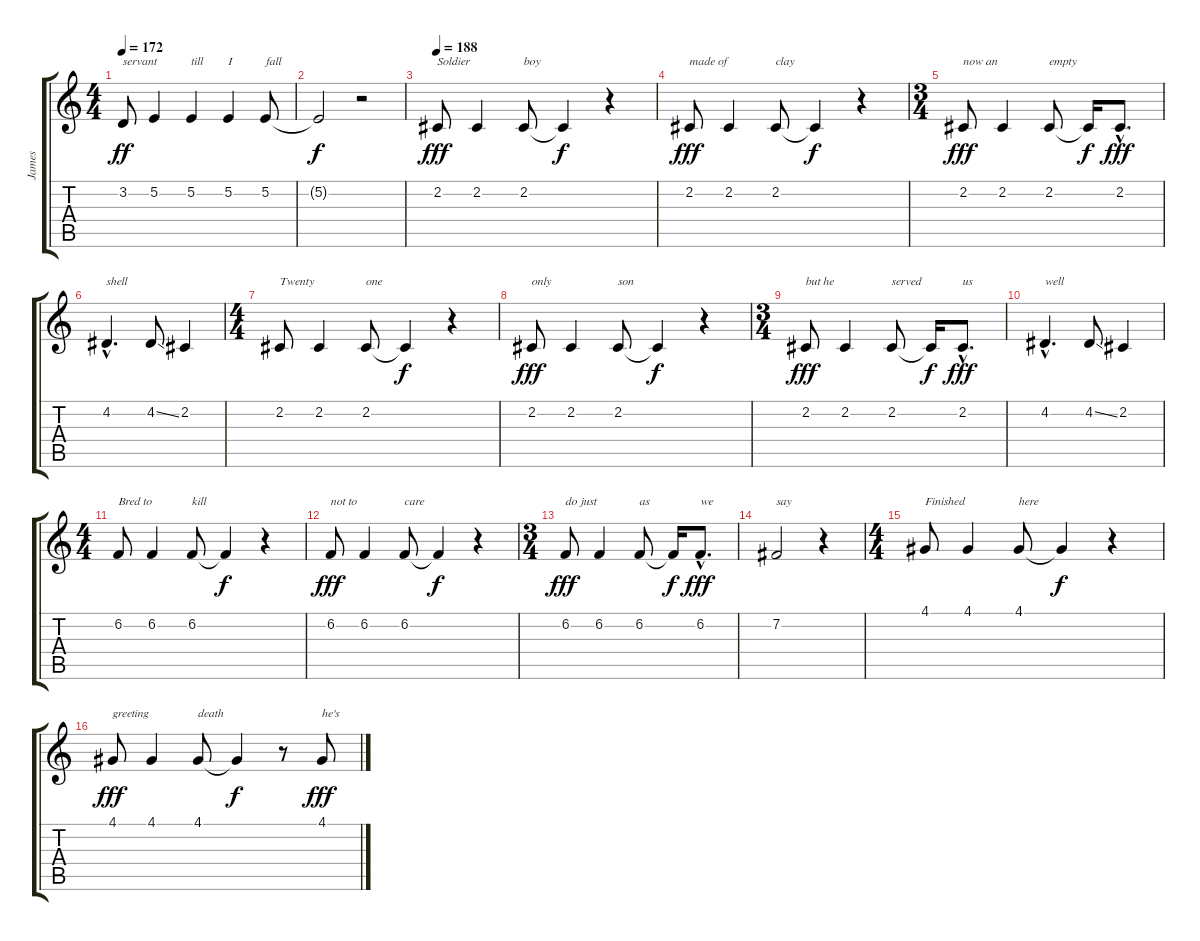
\track ("James" "James") {instrument lead6voice}
\staff {score tabs}
\tuning (E4 B3 G3 D3 A2 E2) {hide}
\ts (4 4)
\tempo 172
\clef g2
\ks c
3.2.8{txt "servant" dy ff} 5.2.4 5.2.4{txt "till"} 5.2.4{txt "I"} 5.2.8{txt "fall"} |
5.2{t}.2{dy f} r.2 |
\tempo 188
2.2.8{txt "Soldier" dy fff} 2.2.4 2.2.8{txt "boy"} 2.2{t}.4{dy f} r.4 |
2.2.8{txt "made of" dy fff} 2.2.4 2.2.8{txt "clay"} 2.2{t}.4{dy f} r.4 |
\ts (3 4)
2.2.8{txt "now an" dy fff} 2.2.4 2.2.8{txt "empty"} 2.2{t}.16{dy f} 2.2{hac}.8{d dy fff} |
4.2{hac}.4{d txt "shell"} 4.2{ss}.8 2.2.4 |
\ts (4 4)
2.2.8{txt "Twenty"} 2.2.4 2.2.8{txt "one"} 2.2{t}.4{dy f} r.4 |
2.2.8{txt "only" dy fff} 2.2.4 2.2.8{txt "son"} 2.2{t}.4{dy f} r.4 |
\ts (3 4)
2.2.8{txt "but he" dy fff} 2.2.4 2.2.8{txt "served"} 2.2{t}.16{dy f} 2.2{hac}.8{d txt "us" dy fff} |
4.2{hac}.4{d txt "well"} 4.2{ss}.8 2.2.4 |
\ts (4 4)
6.2.8{txt "Bred to"} 6.2.4 6.2.8{txt "kill"} 6.2{t}.4{dy f} r.4 |
6.2.8{txt "not to" dy fff} 6.2.4 6.2.8{txt "care"} 6.2{t}.4{dy f} r.4 |
\ts (3 4)
6.2.8{txt "do just" dy fff} 6.2.4 6.2.8{txt "as"} 6.2{t}.16{dy f} 6.2{hac}.8{d txt "we" dy fff} |
7.2.2{txt "say"} r.4 |
\ts (4 4)
4.1.8{txt "Finished"} 4.1.4 4.1.8{txt "here"} 4.1{t}.4{dy f} r.4 |
4.1.8{txt "greeting" dy fff} 4.1.4 4.1.8{txt "death"} 4.1{t}.4{dy f} r.8 4.1.8{txt "he's" dy fff}
